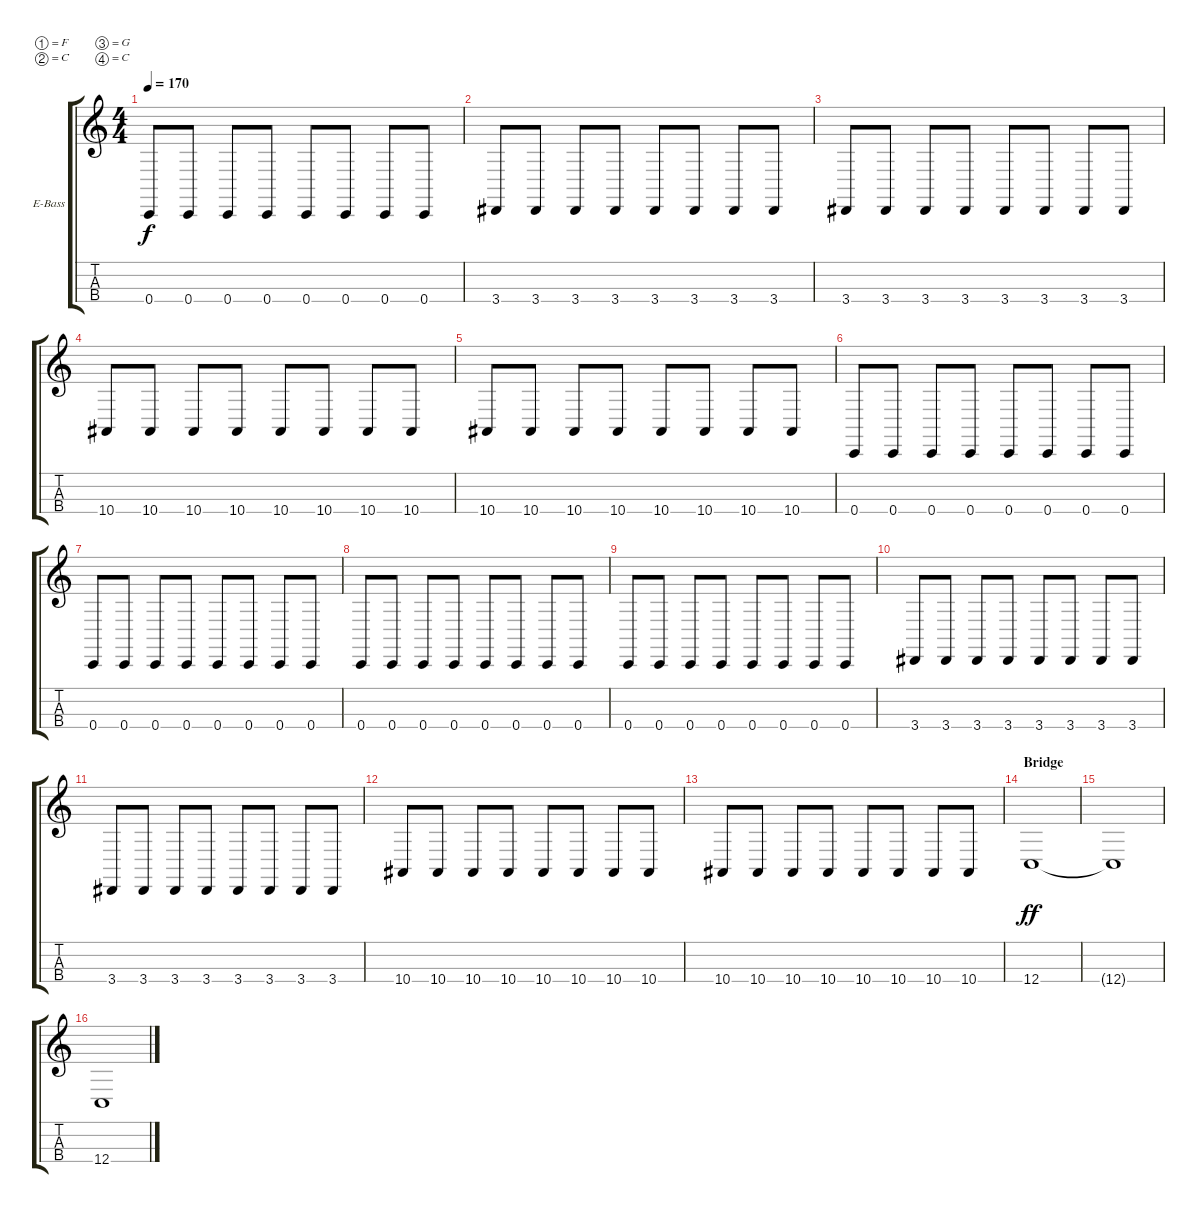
\defaultSystemsLayout 4
\bracketExtendMode groupsimilarinstruments
\firstSystemTrackNameOrientation horizontal
\otherSystemsTrackNameOrientation horizontal
\track ("Bass" "E-Bass") {instrument electricbassfinger}
\staff {score tabs}
\tuning (F2 C2 G1 C1)
\ts (4 4)
\tempo 170
\clef g2
\ks c
0.4.8{dy f} 0.4.8 0.4.8 0.4.8 0.4.8 0.4.8 0.4.8 0.4.8 |
3.4.8 3.4.8 3.4.8 3.4.8 3.4.8 3.4.8 3.4.8 3.4.8 |
3.4.8 3.4.8 3.4.8 3.4.8 3.4.8 3.4.8 3.4.8 3.4.8 |
10.4.8 10.4.8 10.4.8 10.4.8 10.4.8 10.4.8 10.4.8 10.4.8 |
10.4.8 10.4.8 10.4.8 10.4.8 10.4.8 10.4.8 10.4.8 10.4.8 |
0.4.8 0.4.8 0.4.8 0.4.8 0.4.8 0.4.8 0.4.8 0.4.8 |
0.4.8 0.4.8 0.4.8 0.4.8 0.4.8 0.4.8 0.4.8 0.4.8 |
0.4.8 0.4.8 0.4.8 0.4.8 0.4.8 0.4.8 0.4.8 0.4.8 |
0.4.8 0.4.8 0.4.8 0.4.8 0.4.8 0.4.8 0.4.8 0.4.8 |
3.4.8 3.4.8 3.4.8 3.4.8 3.4.8 3.4.8 3.4.8 3.4.8 |
3.4.8 3.4.8 3.4.8 3.4.8 3.4.8 3.4.8 3.4.8 3.4.8 |
10.4.8 10.4.8 10.4.8 10.4.8 10.4.8 10.4.8 10.4.8 10.4.8 |
10.4.8 10.4.8 10.4.8 10.4.8 10.4.8 10.4.8 10.4.8 10.4.8 |
\section ("" "Bridge")
12.4.1{dy ff} |
12.4{t}.1 |
12.4.1
